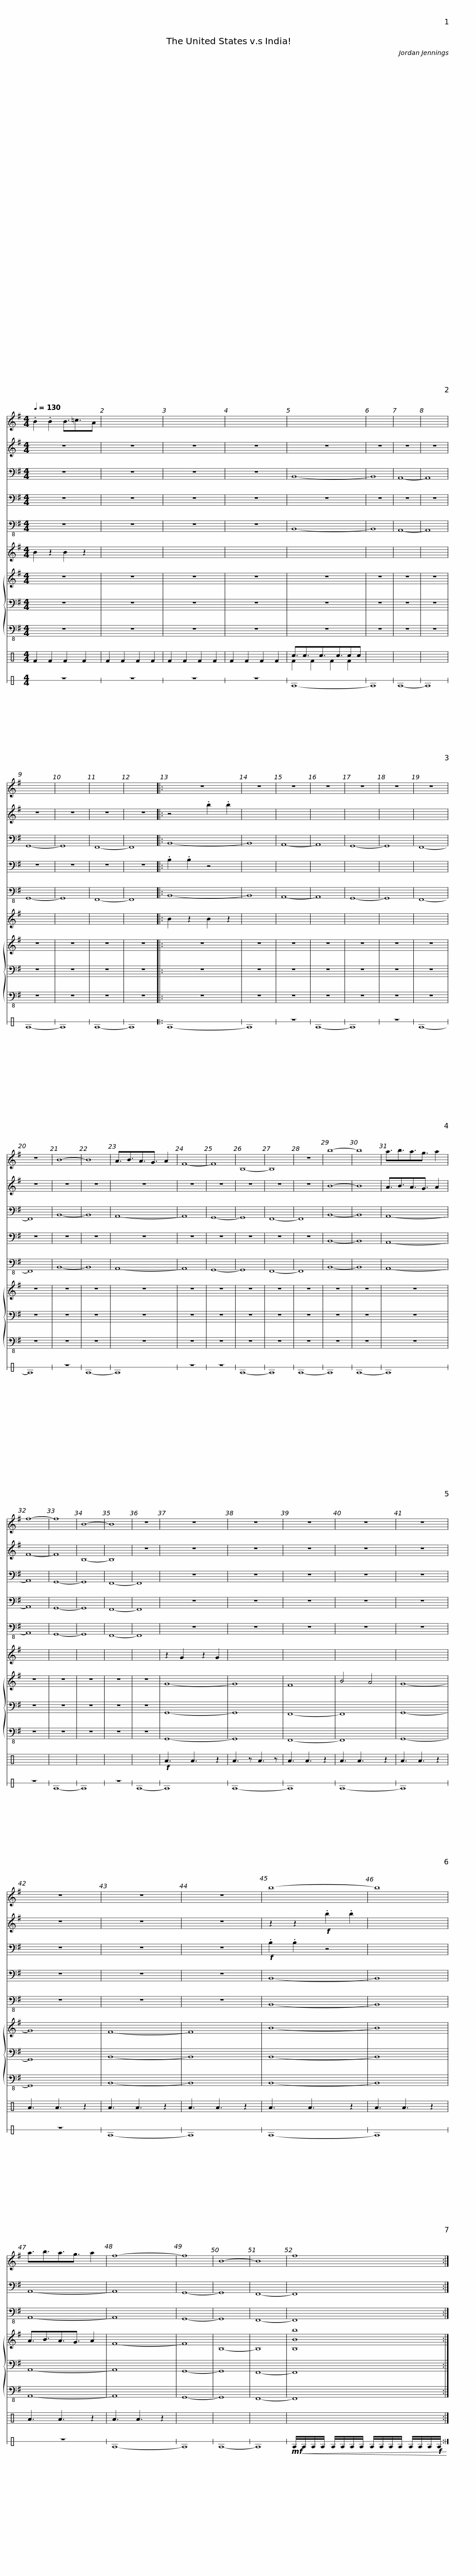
X:1
%%score 1 2 3 4 5 6 { 7 | 8 | 9 } ( 10 11 ) 12
L:1/8
Q:1/4=130
M:4/4
I:linebreak $
K:G
V:1 treble
V:2 treble
V:3 bass
V:4 bass
V:5 bass-8
V:6 treble
V:7 treble
V:8 bass
V:9 bass-8
V:10 perc
K:none
V:11 perc
K:none
V:12 perc stafflines=1
K:none
V:1
 .B2 .B2 B3/2=c3/2A | x8 | x8 | x8 | x8 | %5
 x8 | x8 | x8 |$ x8 | x8 | %10
 x8 | x8 |: z8 | z8 | z8 | %15
 z8 | z8 | z8 | z8 | z8 | %20
 B8- | B8 |$ A3/2B3/2A3/2G3/2 A2 | F8- | F8 | %25
 B,8- | B,8 | z8 | b8- | b8 | %30
 a3/2b3/2a3/2g3/2 a2 | f8- | f8 | B8- |$ B8 | %35
 z8 | z8 | z8 | z8 | z8 | %40
 z8 | z8 | z8 |$ z8 | b8- | %45
 b8 | a3/2b3/2a3/2g3/2 a2 | f8- | f8 | B8- | %50
 B8 |$ f8 :| %52
V:2
 z8 | z8 | z8 | z8 | z8 | %5
 z8 | z8 | z8 |$ z8 | z8 | %10
 z8 | z8 |: z4 .b2 .b2 | x8 | x8 | %15
 x8 | x8 | x8 | x8 | z8 | %20
 z8 | z8 |$ z8 | z8 | z8 | %25
 z8 | z8 | z8 | B8- | B8 | %30
 A3/2B3/2A3/2G3/2 A2 | F8- | F8 | B,8- |$ B,8 | %35
 z8 | z8 | z8 | z8 | z8 | %40
 z8 | z8 | z8 |$ z8 | z2 z2!f! .b2 .b2 | %45
 x8 | x8 | x8 | x8 | x8 | %50
 x8 |$ x8 :| %52
V:3
 z8 | z8 | z8 | z8 | B,,8- | %5
 B,,8 | A,,8- | A,,8 |$ G,,8- | G,,8 | %10
 F,,8- | F,,8 |: B,,8- | B,,8 | A,,8- | %15
 A,,8 | G,,8- | G,,8 | F,,8- | F,,8 | %20
 B,,8- | B,,8 |$ A,,8- | A,,8 | G,,8- | %25
 G,,8 | F,,8- | F,,8 | B,,8- | B,,8 | %30
 A,,8- | A,,8 | G,,8- | G,,8 |$ F,,8- | %35
 F,,8 | z8 | z8 | z8 | z8 | %40
 z8 | z8 | z8 |$ z8 |!f! .B,2 .B,2 z4 | %45
 x8 | x8 | x8 | x8 | x8 | %50
 x8 |$ x8 :| %52
V:4
 z8 | z8 | z8 | z8 | z8 | %5
 z8 | z8 | z8 |$ z8 | z8 | %10
 z8 | z8 |: .B,2 .B,2 z4 | x8 | x8 | %15
 x8 | x8 | x8 | x8 | z8 | %20
 z8 | z8 |$ z8 | z8 | z8 | %25
 z8 | z8 | z8 | B,,8- | B,,8 | %30
 A,,8- | A,,8 | G,,8- | G,,8 |$ F,,8- | %35
 F,,8 | z8 | z8 | z8 | z8 | %40
 z8 | z8 | z8 |$ z8 | B,,8- | %45
 B,,8 | A,,8- | A,,8 | G,,8- | G,,8 | %50
 F,,8- |$ F,,8 :| %52
V:5
 z8 | z8 | z8 | z8 | B,,8- | %5
 B,,8 | A,,8- | A,,8 |$ G,,8- | G,,8 | %10
 F,,8- | F,,8 |: B,,8- | B,,8 | A,,8- | %15
 A,,8 | G,,8- | G,,8 | F,,8- | F,,8 | %20
 B,,8- | B,,8 |$ A,,8- | A,,8 | G,,8- | %25
 G,,8 | F,,8- | F,,8 | B,,8- | B,,8 | %30
 A,,8- | A,,8 | G,,8- | G,,8 |$ F,,8- | %35
 F,,8 | z8 | z8 | z8 | z8 | %40
 z8 | z8 | z8 |$ z8 | B,,8- | %45
 B,,8 | A,,8- | A,,8 | G,,8- | G,,8 | %50
 F,,8- |$ F,,8 :| %52
V:6
 B2 z2 B2 z2 | x8 | x8 | x8 | x8 | %5
 x8 | x8 | x8 |$ x8 | x8 | %10
 x8 | x8 |: B2 z2 B2 z2 | x8 | x8 | %15
 x8 | x8 | x8 | x8 | x8 | %20
 x8 | x8 |$ x8 | x8 | x8 | %25
 x8 | x8 | x8 | x8 | x8 | %30
 x8 | x8 | x8 | x8 |$ x8 | %35
 x8 | z2 G2 z2 G2 | x8 | x8 | x8 | %40
 x8 | x8 | x8 |$ x8 | x8 | %45
 x8 | x8 | x8 | x8 | x8 | %50
 x8 |$ x8 :| %52
V:7
 z8 | z8 | z8 | z8 | z8 | %5
 z8 | z8 | z8 |$ z8 | z8 | %10
 z8 | z8 |: z8 | z8 | z8 | %15
 z8 | z8 | z8 | z8 | z8 | %20
 z8 | z8 |$ z8 | z8 | z8 | %25
 z8 | z8 | z8 | z8 | z8 | %30
 z8 | z8 | z8 | z8 |$ z8 | %35
 z8 | G8- | G8 | F8 | B4 A4 | %40
 G8- | G8 | F8- |$ F8 | B8- | %45
 B8 | A3/2B3/2A3/2G3/2 A2 | F8- | F8 | B,8- | %50
 B,8 |$ [B,Bb]8 :| %52
V:8
 z8 | z8 | z8 | z8 | z8 | %5
 z8 | z8 | z8 |$ z8 | z8 | %10
 z8 | z8 |: z8 | z8 | z8 | %15
 z8 | z8 | z8 | z8 | z8 | %20
 z8 | z8 |$ z8 | z8 | z8 | %25
 z8 | z8 | z8 | z8 | z8 | %30
 z8 | z8 | z8 | z8 |$ z8 | %35
 z8 | G,,8- | G,,8 | F,,8- | F,,8 | %40
 G,,8- | G,,8 | B,,8- |$ B,,8 | B,,8- | %45
 B,,8 | A,,8- | A,,8 | G,,8- | G,,8 | %50
 F,,8- |$ F,,8 :| %52
V:9
 z8 | z8 | z8 | z8 | z8 | %5
 z8 | z8 | z8 |$ z8 | z8 | %10
 z8 | z8 |: z8 | z8 | z8 | %15
 z8 | z8 | z8 | z8 | z8 | %20
 z8 | z8 |$ z8 | z8 | z8 | %25
 z8 | z8 | z8 | z8 | z8 | %30
 z8 | z8 | z8 | z8 |$ z8 | %35
 z8 | G,,8- | G,,8 | F,,8- | F,,8 | %40
 G,,8- | G,,8 | B,,8- |$ B,,8 | B,,8- | %45
 B,,8 | A,,8- | A,,8 | G,,8- | G,,8 | %50
 F,,8- |$ F,,8 :| %52
V:10
[K:C] F2 F2 F2 F2 | F2 F2 F2 F2 | F2 F2 F2 F2 | F2 F2 F2 F2 | c3/2c3/2c3/2c3/2cc | %5
 x8 | x8 | x8 |$ x8 | x8 | %10
 x8 | x8 |: x8 | x8 | x8 | %15
 x8 | x8 | x8 | x8 | x8 | %20
 x8 | x8 |$ x8 | x8 | x8 | %25
 x8 | x8 | x8 | x8 | x8 | %30
 x8 | x8 | x8 | x8 |$ x8 | %35
 x8 |!f! A3 A3 z2 | A3 z A3 z | A3 A3 z2 | A3 A3 z2 | %40
 A3 A3 z2 | A3 A3 z2 | A3 A3 z2 |$ A3 A3 z2 | A3 A3 z2 | %45
 A3 A3 z2 | A3 A3 z2 | A3 A3 z2 | x8 | x8 | %50
 x8 |$ x8 :| %52
V:11
[K:C] x8 | x8 | x8 | x8 | F2 F2 F2 F2 | %5
 x8 | x8 | x8 |$ x8 | x8 | %10
 x8 | x8 |: x8 | x8 | x8 | %15
 x8 | x8 | x8 | x8 | x8 | %20
 x8 | x8 |$ x8 | x8 | x8 | %25
 x8 | x8 | x8 | x8 | x8 | %30
 x8 | x8 | x8 | x8 |$ x8 | %35
 x8 | x8 | x8 | x8 | x8 | %40
 x8 | x8 | x8 |$ x8 | x8 | %45
 x8 | x8 | x8 | x8 | x8 | %50
 x8 |$ x8 :| %52
V:12
[K:C] z8 | z8 | z8 | z8 | E8- | %5
 E8 | E8- | E8 |$ E8- | E8 | %10
 E8- | E8 |: E8- | E8 | z8 | %15
 E8- | E8 | z8 | E8- | E8 | %20
 z8 | E8- |$ E8 | z8 | z8 | %25
 E8- | E8 | E8- | E8 | E8- | %30
 E8 | z8 | E8- | E8 |$ z8 | %35
 E8- | E8 | E8- | E8 | E8- | %40
 E8 | z8 | E8- |$ E8 | E8- | %45
 E8 | z8 | E8- | E8 | E8- | %50
 E8 |$!mf!!<(! E/E/E/E/ E/E/E/E/ E/E/E/E/ E/E/E/!f!E/!<)! :| %52
